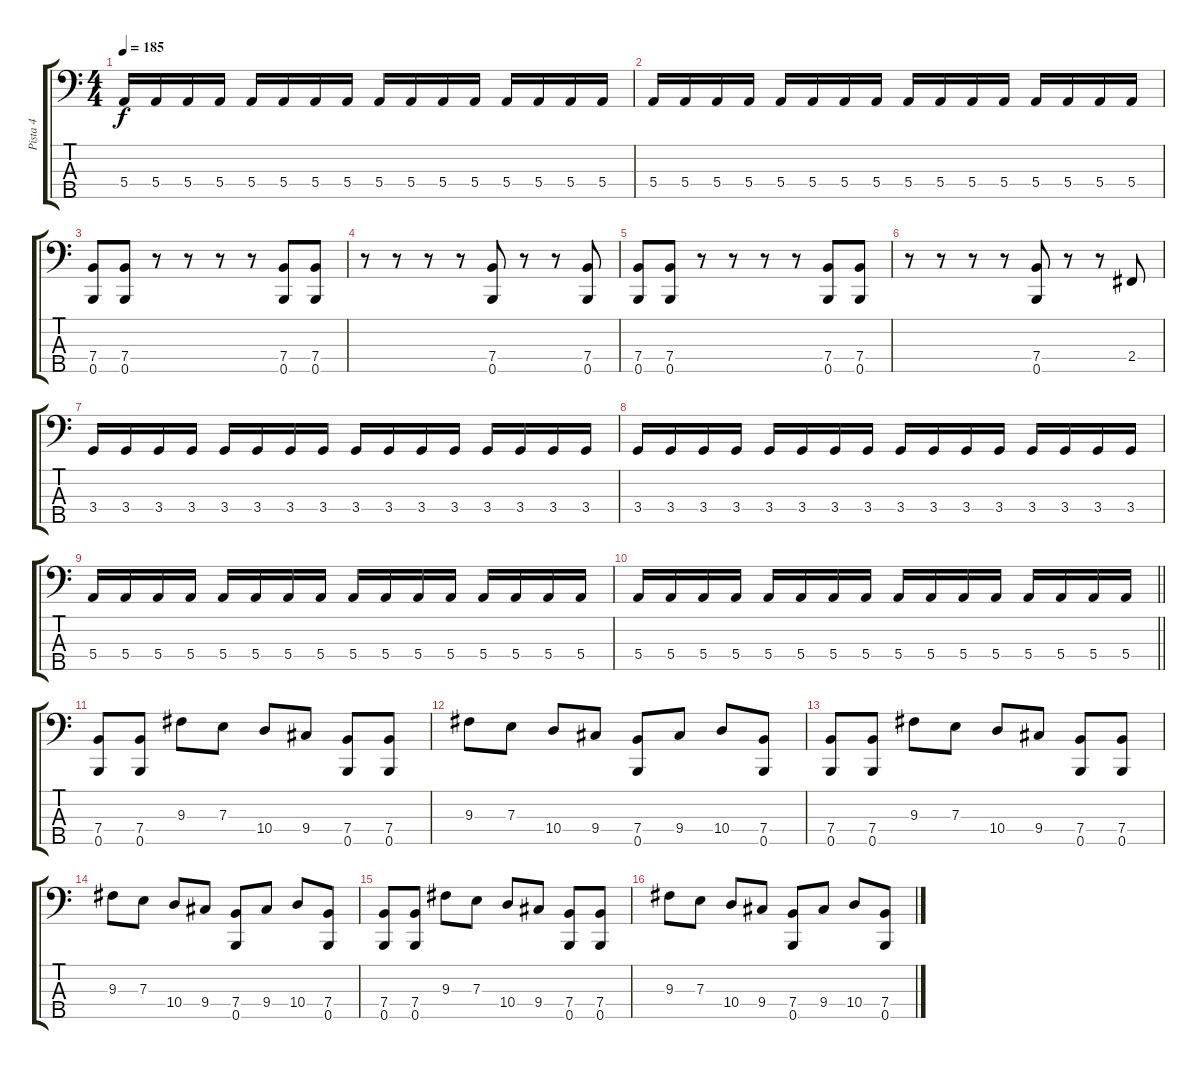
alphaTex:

\track ("Pista 4" "Pista 4") {instrument electricbasspick}
\staff {score tabs}
\tuning (G2 D2 A1 E1 B0) {hide}
\ts (4 4)
\tempo 185
\clef f4
\ks c
5.4.16{dy f} 5.4.16 5.4.16 5.4.16 5.4.16 5.4.16 5.4.16 5.4.16 5.4.16 5.4.16 5.4.16 5.4.16 5.4.16 5.4.16 5.4.16 5.4.16 |
5.4.16 5.4.16 5.4.16 5.4.16 5.4.16 5.4.16 5.4.16 5.4.16 5.4.16 5.4.16 5.4.16 5.4.16 5.4.16 5.4.16 5.4.16 5.4.16 |
(7.4 0.5).8 (7.4 0.5).8 r.8 r.8 r.8 r.8 (7.4 0.5).8 (7.4 0.5).8 |
r.8 r.8 r.8 r.8 (7.4 0.5).8 r.8 r.8 (7.4 0.5).8 |
(7.4 0.5).8 (7.4 0.5).8 r.8 r.8 r.8 r.8 (7.4 0.5).8 (7.4 0.5).8 |
r.8 r.8 r.8 r.8 (7.4 0.5).8 r.8 r.8 2.4.8 |
3.4.16 3.4.16 3.4.16 3.4.16 3.4.16 3.4.16 3.4.16 3.4.16 3.4.16 3.4.16 3.4.16 3.4.16 3.4.16 3.4.16 3.4.16 3.4.16 |
3.4.16 3.4.16 3.4.16 3.4.16 3.4.16 3.4.16 3.4.16 3.4.16 3.4.16 3.4.16 3.4.16 3.4.16 3.4.16 3.4.16 3.4.16 3.4.16 |
5.4.16 5.4.16 5.4.16 5.4.16 5.4.16 5.4.16 5.4.16 5.4.16 5.4.16 5.4.16 5.4.16 5.4.16 5.4.16 5.4.16 5.4.16 5.4.16 |
\barLineRight lightlight
5.4.16 5.4.16 5.4.16 5.4.16 5.4.16 5.4.16 5.4.16 5.4.16 5.4.16 5.4.16 5.4.16 5.4.16 5.4.16 5.4.16 5.4.16 5.4.16 |
(7.4 0.5).8 (7.4 0.5).8 9.3.8 7.3.8 10.4.8 9.4.8 (7.4 0.5).8 (7.4 0.5).8 |
9.3.8 7.3.8 10.4.8 9.4.8 (7.4 0.5).8 9.4.8 10.4.8 (7.4 0.5).8 |
(7.4 0.5).8 (7.4 0.5).8 9.3.8 7.3.8 10.4.8 9.4.8 (7.4 0.5).8 (7.4 0.5).8 |
9.3.8 7.3.8 10.4.8 9.4.8 (7.4 0.5).8 9.4.8 10.4.8 (7.4 0.5).8 |
(7.4 0.5).8 (7.4 0.5).8 9.3.8 7.3.8 10.4.8 9.4.8 (7.4 0.5).8 (7.4 0.5).8 |
9.3.8 7.3.8 10.4.8 9.4.8 (7.4 0.5).8 9.4.8 10.4.8 (7.4 0.5).8
